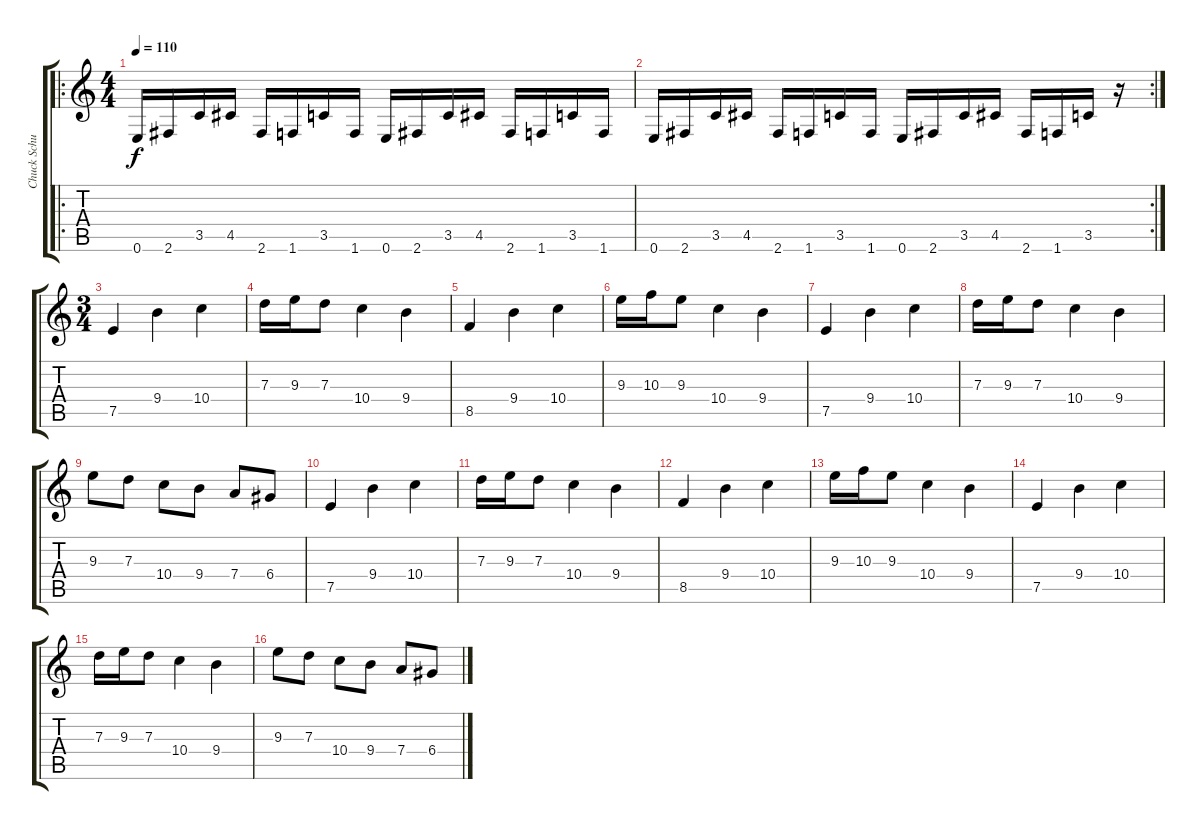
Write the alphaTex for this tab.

\track ("Chuck Schuldiner" "Chuck Schu") {instrument distortionguitar}
\staff {score tabs}
\tuning (E4 B3 G3 D3 A2 E2) {hide}
\ro
\ts (4 4)
\tempo 110
\clef g2
\ks c
0.6.16{dy f} 2.6.16 3.5.16 4.5.16 2.6.16 1.6.16 3.5.16 1.6.16 0.6.16 2.6.16 3.5.16 4.5.16 2.6.16 1.6.16 3.5.16 1.6.16 |
\rc 2
0.6.16 2.6.16 3.5.16 4.5.16 2.6.16 1.6.16 3.5.16 1.6.16 0.6.16 2.6.16 3.5.16 4.5.16 2.6.16 1.6.16 3.5.16 r.16 |
\ts (3 4)
7.5.4 9.4.4 10.4.4 |
7.3.16 9.3.16 7.3.8 10.4.4 9.4.4 |
8.5.4 9.4.4 10.4.4 |
9.3.16 10.3.16 9.3.8 10.4.4 9.4.4 |
7.5.4 9.4.4 10.4.4 |
7.3.16 9.3.16 7.3.8 10.4.4 9.4.4 |
9.3.8 7.3.8 10.4.8 9.4.8 7.4.8 6.4.8 |
7.5.4 9.4.4 10.4.4 |
7.3.16 9.3.16 7.3.8 10.4.4 9.4.4 |
8.5.4 9.4.4 10.4.4 |
9.3.16 10.3.16 9.3.8 10.4.4 9.4.4 |
7.5.4 9.4.4 10.4.4 |
7.3.16 9.3.16 7.3.8 10.4.4 9.4.4 |
9.3.8 7.3.8 10.4.8 9.4.8 7.4.8 6.4.8
